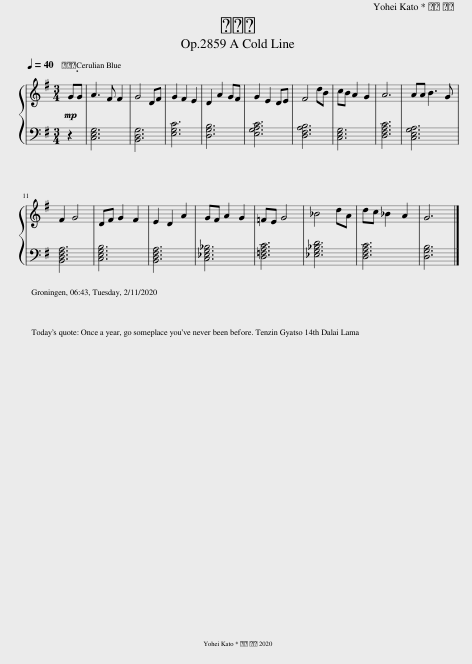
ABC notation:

X:1
%%score { 1 | 2 }
L:1/8
Q:1/4=40
M:3/4
I:linebreak $
K:G
V:1 treble
V:2 bass
V:1
!mp! GG | A3 F F2 | G4 DF | G2 F2 E2 | D2 A2 GF | %5
 G2 E2 DE | F4 dB | cB A2 G2 | A6 | AA B3 G |$ %10
 F2 G4 | DF G2 F2 | E2 D2 A2 | GF A2 G2 | =FE G4 | %15
 _B4 dA | dc _B2 A2 | G6 |] %18
V:2
 z2 | [C,E,G,]6 | [B,,D,G,]6 | [E,G,C]6 | [D,G,B,]6 | %5
 [E,G,A,C]6 | [D,F,A,B,]6 | [C,E,G,]6 | [D,F,A,C]6 | [C,E,G,A,]6 |$ %10
 [B,,D,F,A,]6 | [C,E,G,B,]6 | [B,,D,F,A,]6 | [C,_E,G,_B,]6 | [D,=F,A,C]6 | %15
 [_E,G,_B,D]6 | [D,F,A,C]6 | [D,G,B,]6 |] %18
